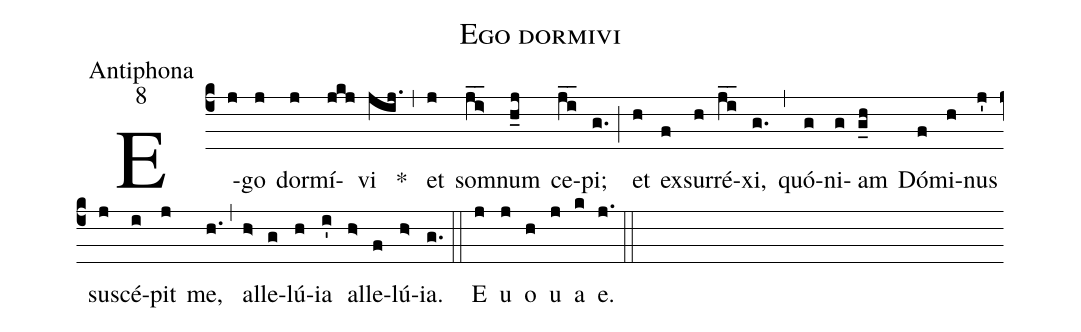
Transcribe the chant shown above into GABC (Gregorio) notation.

name:Ego dormivi ;
office-part:Antiphona;
mode:8;
%%
(c4)E(j)go(j) dor(j)mí(jkj)vi(jij.) *(,) et(j) som(ji>__)num(h_j) ce(ji__)pi;(g.) (;) et(h) ex(f)sur(h)ré(ji__)xi,(g.) (,) quó(g)ni(g)am(g_h) Dó(f)mi(h)nus(j') su(j)scé(i)pit(j) me,(h.) (,)  al(h>)le(g)lú(h)ia(i') al(h>)le(f)lú(h>)ia.(g.) (::) <eu>E(j) u(j) o(h) u(j) a(k) e.(j.) (::)</eu>()
